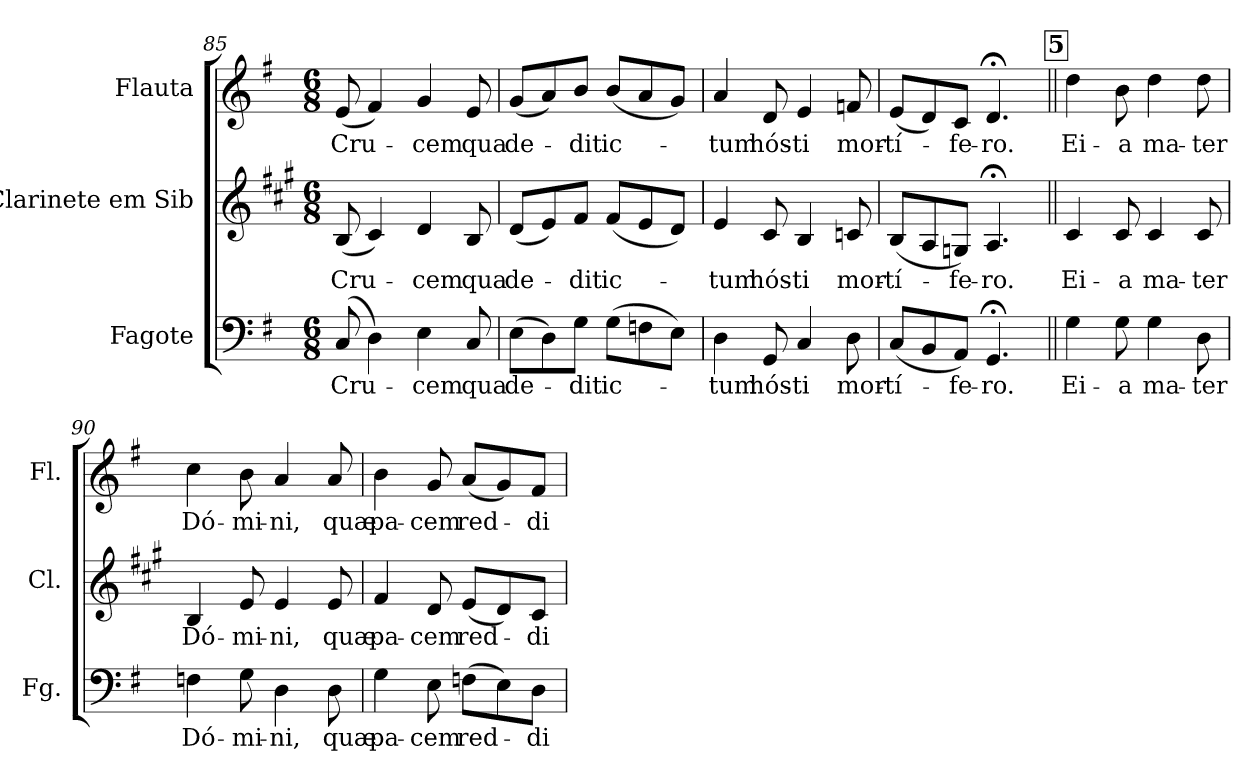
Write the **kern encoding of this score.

**kern	**text	**kern	**text	**kern	**text
*part3	*part3	*part2	*part2	*part1	*part1
*staff3	*staff3	*staff2	*staff2	*staff1	*staff1
*I"Fagote	*	*I"Clarinete em Sib	*	*I"Flauta	*
*I'Fg.	*	*I'Cl.	*	*I'Fl.	*
*clefF4	*	*clefG2	*	*clefG2	*
*	*	*ITrd1c2	*	*	*
*k[f#]	*	*k[f#]	*	*k[f#]	*
*G:	*	*G:	*	*G:	*
*M6/8	*	*M6/8	*	*M6/8	*
=85	=85	=85	=85	=85	=85
!	!LO:LY:b:color=#000000	!	!	!	!
!	!	!	!LO:LY:b:color=#000000	!	!
!	!	!	!	!	!LO:LY:b:color=#000000
(8Ci/	Cru-	(8Ai/	Cru-	(8ei/	Cru-
4Di\)	.	4Bi/)	.	4f#i/)	.
!	!LO:LY:b:color=#000000	!	!	!	!
!	!	!	!LO:LY:b:color=#000000	!	!
!	!	!	!	!	!LO:LY:b:color=#000000
4Ei\	-cem	4ci/	-cem	4gi/	-cem
!	!LO:LY:b:color=#000000	!	!	!	!
!	!	!	!LO:LY:b:color=#000000	!	!
!	!	!	!	!	!LO:LY:b:color=#000000
8Ci/	qua	8Ai/	qua	8ei/	qua
=86	=86	=86	=86	=86	=86
!	!LO:LY:b:color=#000000	!	!	!	!
!	!	!	!LO:LY:b:color=#000000	!	!
!	!	!	!	!	!LO:LY:b:color=#000000
(8Ei\L	de-	(8ci/L	de-	(8gi/L	de-
8Di\)	.	8di/)	.	8ai/)	.
!	!LO:LY:b:color=#000000	!	!	!	!
!	!	!	!LO:LY:b:color=#000000	!	!
!	!	!	!	!	!LO:LY:b:color=#000000
8Gi\J	-dit	8ei/J	-dit	8bi/J	-dit
!	!LO:LY:b:color=#000000	!	!	!	!
!	!	!	!LO:LY:b:color=#000000	!	!
!	!	!	!	!	!LO:LY:b:color=#000000
(8Gi\L	ic-	(8ei/L	ic-	(8bi/L	ic-
8Fni\	.	8di/	.	8ai/	.
8Ei\J)	.	8ci/J)	.	8gi/J)	.
=87	=87	=87	=87	=87	=87
!	!LO:LY:b:color=#000000	!	!	!	!
!	!	!	!LO:LY:b:color=#000000	!	!
!	!	!	!	!	!LO:LY:b:color=#000000
4Di\	-tum	4di/	-tum	4ai/	-tum
!	!LO:LY:b:color=#000000	!	!	!	!
!	!	!	!LO:LY:b:color=#000000	!	!
!	!	!	!	!	!LO:LY:b:color=#000000
8GGi/	hós-	8Bi/	hós-	8di/	hós-
!	!LO:LY:b:color=#000000	!	!	!	!
!	!	!	!LO:LY:b:color=#000000	!	!
!	!	!	!	!	!LO:LY:b:color=#000000
4Ci/	-ti	4Ai/	-ti	4ei/	-ti
!	!LO:LY:b:color=#000000	!	!	!	!
!	!	!	!LO:LY:b:color=#000000	!	!
!	!	!	!	!	!LO:LY:b:color=#000000
8Di\	mor-	8B-Xi/	mor-	8fni/	mor-
=88	=88	=88	=88	=88	=88
!	!LO:LY:b:color=#000000	!	!	!	!
!	!	!	!LO:LY:b:color=#000000	!	!
!	!	!	!	!	!LO:LY:b:color=#000000
(8Ci/L	-tí-	(8Ai/L	-tí-	(8ei/L	-tí-
8BBi/	.	8Gi/	.	8di/)	.
!	!LO:LY:b:color=#000000	!	!	!	!
!	!	!	!LO:LY:b:color=#000000	!	!
!	!	!	!	!	!LO:LY:b:color=#000000
8AAi/J)	-fe-	8Fni/J)	-fe-	8ci/J	-fe-
!	!LO:LY:b:color=#000000	!	!	!	!
!	!	!	!LO:LY:b:color=#000000	!	!
!	!	!	!	!	!LO:LY:b:color=#000000
4.GG;i/	-ro.	4.G;i/	-ro.	4.d;i/	-ro.
!!LO:PB:g=z
!!LO:REH:place=s1:B:color=#000000:enc=box:fs=13.1545:t=5
=89||	=89||	=89||	=89||	=89||	=89||
!	!LO:LY:b:color=#000000	!	!	!	!
!	!	!	!LO:LY:b:color=#000000	!	!
!	!	!	!	!	!LO:LY:b:color=#000000
4Gi\	Ei-	4Bi/	Ei-	4ddi\	Ei-
!	!LO:LY:b:color=#000000	!	!	!	!
!	!	!	!LO:LY:b:color=#000000	!	!
!	!	!	!	!	!LO:LY:b:color=#000000
8Gi\	-a	8Bi/	-a	8bi\	-a
!	!LO:LY:b:color=#000000	!	!	!	!
!	!	!	!LO:LY:b:color=#000000	!	!
!	!	!	!	!	!LO:LY:b:color=#000000
4Gi\	ma-	4Bi/	ma-	4ddi\	ma-
!	!LO:LY:b:color=#000000	!	!	!	!
!	!	!	!LO:LY:b:color=#000000	!	!
!	!	!	!	!	!LO:LY:b:color=#000000
8Di\	-ter	8Bi/	-ter	8ddi\	-ter
=90	=90	=90	=90	=90	=90
!	!LO:LY:b:color=#000000	!	!	!	!
!	!	!	!LO:LY:b:color=#000000	!	!
!	!	!	!	!	!LO:LY:b:color=#000000
4Fni\	Dó-	4Ai/	Dó-	4cci\	Dó-
!	!LO:LY:b:color=#000000	!	!	!	!
!	!	!	!LO:LY:b:color=#000000	!	!
!	!	!	!	!	!LO:LY:b:color=#000000
8Gi\	-mi-	8di/	-mi-	8bi\	-mi-
!	!LO:LY:b:color=#000000	!	!	!	!
!	!	!	!LO:LY:b:color=#000000	!	!
!	!	!	!	!	!LO:LY:b:color=#000000
4Di\	-ni,	4di/	-ni,	4ai/	-ni,
!	!LO:LY:b:color=#000000	!	!	!	!
!	!	!	!LO:LY:b:color=#000000	!	!
!	!	!	!	!	!LO:LY:b:color=#000000
8Di\	quæ	8di/	quæ	8ai/	quæ
=91	=91	=91	=91	=91	=91
!	!LO:LY:b:color=#000000	!	!	!	!
!	!	!	!LO:LY:b:color=#000000	!	!
!	!	!	!	!	!LO:LY:b:color=#000000
4Gi\	pa-	4ei/	pa-	4bi\	pa-
!	!LO:LY:b:color=#000000	!	!	!	!
!	!	!	!LO:LY:b:color=#000000	!	!
!	!	!	!	!	!LO:LY:b:color=#000000
8Ei\	-cem	8ci/	-cem	8gi/	-cem
!	!LO:LY:b:color=#000000	!	!	!	!
!	!	!	!LO:LY:b:color=#000000	!	!
!	!	!	!	!	!LO:LY:b:color=#000000
(8Fni\L	red-	(8di/L	red-	(8ai/L	red-
8Ei\)	.	8ci/)	.	8gi/)	.
!	!LO:LY:b:color=#000000	!	!	!	!
!	!	!	!LO:LY:b:color=#000000	!	!
!	!	!	!	!	!LO:LY:b:color=#000000
8Di\J	-di-	8Bi/J	-di-	8f#i/J	-di-
=	=	=	=	=	=
*-	*-	*-	*-	*-	*-
